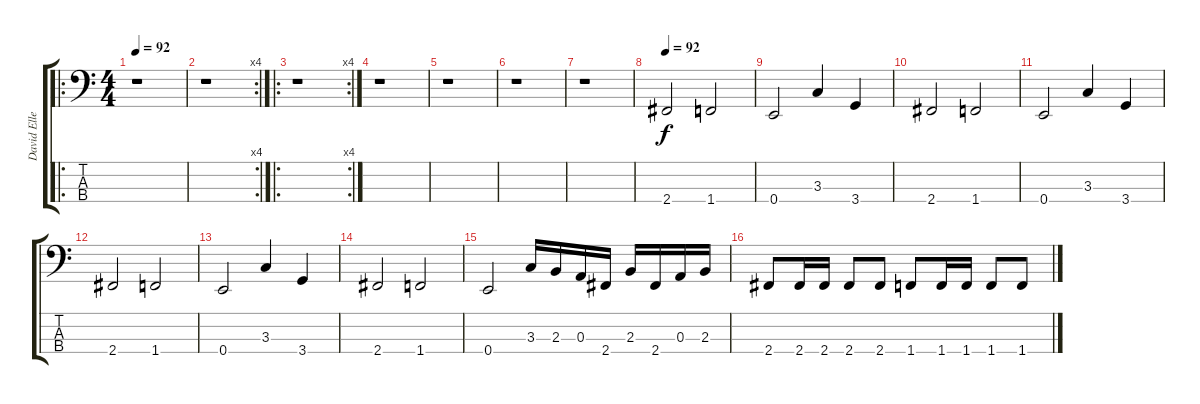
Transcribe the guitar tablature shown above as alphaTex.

\track ("David Ellefson" "David Elle") {instrument electricbasspick}
\staff {score tabs}
\tuning (G2 D2 A1 E1) {hide}
\ro
\ts (4 4)
\tempo 92
\clef f4
\ks c
r.1{dy f instrument electricbasspick} |
\rc 4
r.1 |
\ro
\rc 4
r.1 |
r.1 |
r.1 |
r.1 |
r.1 |
\tempo 90
\tempo 92
2.4.2 1.4.2 |
0.4.2 3.3.4 3.4.4 |
2.4.2 1.4.2 |
0.4.2 3.3.4 3.4.4 |
2.4.2 1.4.2 |
0.4.2 3.3.4 3.4.4 |
2.4.2 1.4.2 |
0.4.2 3.3.16 2.3.16 0.3.16 2.4.16 2.3.16 2.4.16 0.3.16 2.3.16 |
2.4.8 2.4.16 2.4.16 2.4.8 2.4.8 1.4.8 1.4.16 1.4.16 1.4.8 1.4.8
